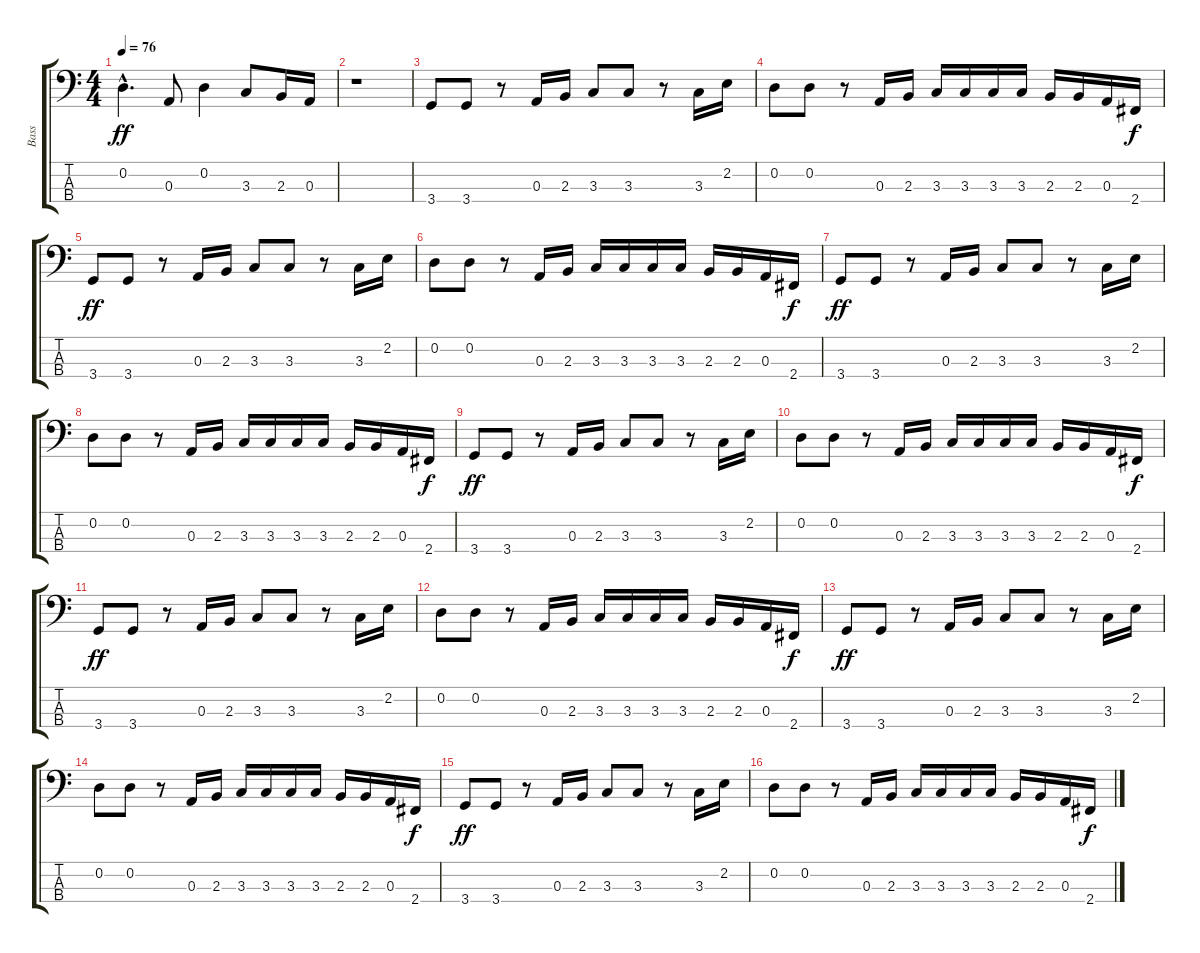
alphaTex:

\track ("Bass" "Bass") {instrument electricbassfinger}
\staff {score tabs}
\tuning (G2 D2 A1 E1) {hide}
\ts (4 4)
\tempo 76
\clef f4
\ks c
0.2{hac}.4{d dy ff} 0.3.8 0.2.4 3.3.8 2.3.16 0.3.16 |
r.1 |
3.4.8 3.4.8 r.8 0.3.16 2.3.16 3.3.8 3.3.8 r.8 3.3.16 2.2.16 |
0.2.8 0.2.8 r.8 0.3.16 2.3.16 3.3.16 3.3.16 3.3.16 3.3.16 2.3.16 2.3.16 0.3.16 2.4.16{dy f} |
3.4.8{dy ff} 3.4.8 r.8 0.3.16 2.3.16 3.3.8 3.3.8 r.8 3.3.16 2.2.16 |
0.2.8 0.2.8 r.8 0.3.16 2.3.16 3.3.16 3.3.16 3.3.16 3.3.16 2.3.16 2.3.16 0.3.16 2.4.16{dy f} |
3.4.8{dy ff} 3.4.8 r.8 0.3.16 2.3.16 3.3.8 3.3.8 r.8 3.3.16 2.2.16 |
0.2.8 0.2.8 r.8 0.3.16 2.3.16 3.3.16 3.3.16 3.3.16 3.3.16 2.3.16 2.3.16 0.3.16 2.4.16{dy f} |
3.4.8{dy ff} 3.4.8 r.8 0.3.16 2.3.16 3.3.8 3.3.8 r.8 3.3.16 2.2.16 |
0.2.8 0.2.8 r.8 0.3.16 2.3.16 3.3.16 3.3.16 3.3.16 3.3.16 2.3.16 2.3.16 0.3.16 2.4.16{dy f} |
3.4.8{dy ff} 3.4.8 r.8 0.3.16 2.3.16 3.3.8 3.3.8 r.8 3.3.16 2.2.16 |
0.2.8 0.2.8 r.8 0.3.16 2.3.16 3.3.16 3.3.16 3.3.16 3.3.16 2.3.16 2.3.16 0.3.16 2.4.16{dy f} |
3.4.8{dy ff} 3.4.8 r.8 0.3.16 2.3.16 3.3.8 3.3.8 r.8 3.3.16 2.2.16 |
0.2.8 0.2.8 r.8 0.3.16 2.3.16 3.3.16 3.3.16 3.3.16 3.3.16 2.3.16 2.3.16 0.3.16 2.4.16{dy f} |
3.4.8{dy ff} 3.4.8 r.8 0.3.16 2.3.16 3.3.8 3.3.8 r.8 3.3.16 2.2.16 |
0.2.8 0.2.8 r.8 0.3.16 2.3.16 3.3.16 3.3.16 3.3.16 3.3.16 2.3.16 2.3.16 0.3.16 2.4.16{dy f}
